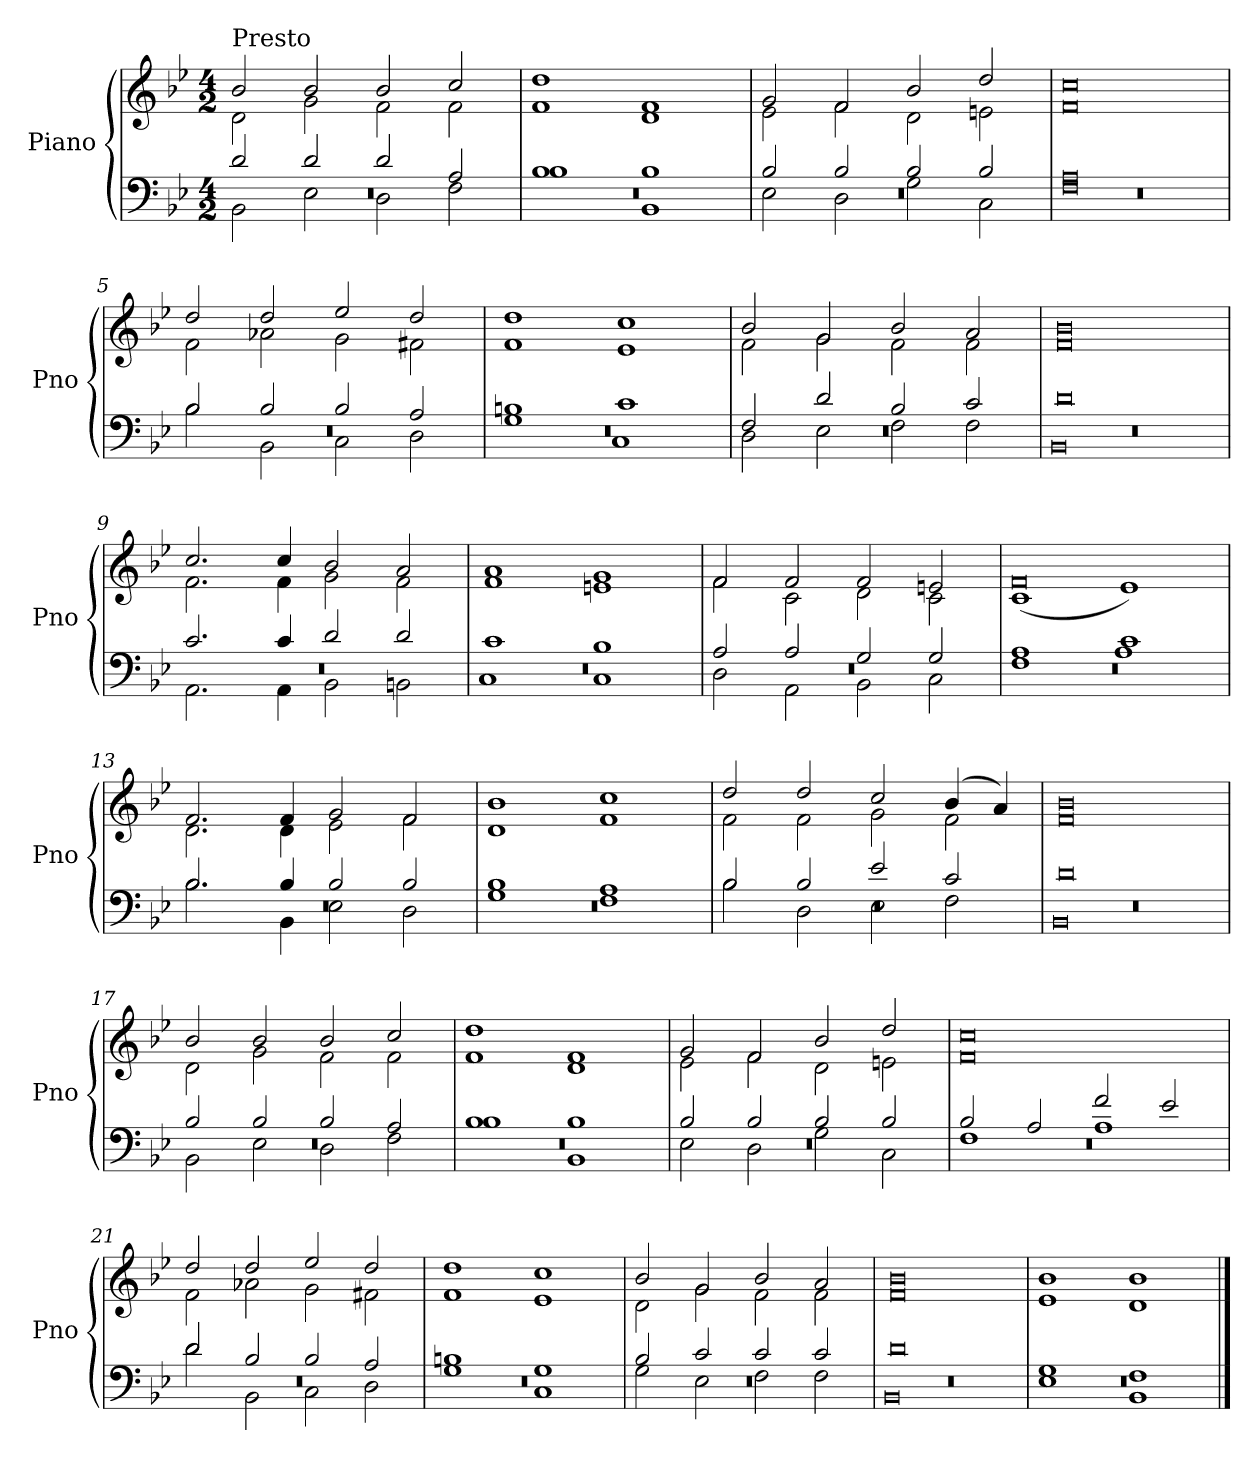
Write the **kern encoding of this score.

**kern	**kern
*part1	*part1
*staff2	*staff1
*I"Piano	*
*I'Pno	*
*clefF4	*clefG2
*k[b-e-]	*k[b-e-]
*B-:	*B-:
*M4/2	*M4/2
=1	=1
*^	*^
*	*^	*	*
!	!	!	!LO:TX:a:t=Presto	!
0r	2d/	2BB-\	2b-/	2d\
.	2d/	2E-\	2b-/	2g\
.	2d/	2D\	2b-/	2f\
.	2A/	2F\	2cc/	2f\
=2	=2	=2	=2	=2
0r	1B-	1B-	1dd	1f
.	1B-	1BB-	1f	1d
=3	=3	=3	=3	=3
0r	2B-/	2E-\	2g/	2e-\
.	2B-/	2D\	2f/	2f\
.	2B-/	2G\	2b-/	2d\
.	2B-/	2C\	2dd/	2en\
=4	=4	=4	=4	=4
0r	0A	0F	0cc	0f
=5	=5	=5	=5	=5
0r	2B-/	2B-\	2dd/	2f\
.	2B-/	2BB-\	2dd/	2a-X\
.	2B-/	2C\	2ee-/	2g\
.	2A/	2D\	2dd/	2f#X\
=6	=6	=6	=6	=6
0r	1Bn	1G	1dd	1f
.	1c	1C	1cc	1e-
=7	=7	=7	=7	=7
0r	2F/	2D\	2b-/	2f\
.	2d/	2E-\	2g/	2g\
.	2B-/	2F\	2b-/	2f\
.	2c/	2F\	2a/	2f\
=8	=8	=8	=8	=8
0r	0d	0BB-	0b-	0f
!!LO:LB:g=z	!!
=9	=9	=9	=9	=9
0r	2.c/	2.AA\	2.cc/	2.f\
.	4c/	4AA\	4cc/	4f\
.	2d/	2BB-\	2b-/	2g\
.	2d/	2BBn\	2a/	2f\
=10	=10	=10	=10	=10
0r	1c	1C	1a	1f
.	1B-	1C	1g	1en
=11	=11	=11	=11	=11
0r	2A/	2D\	2f/	2f\
.	2A/	2AA\	2f/	2c\
.	2G/	2BB-\	2f/	2d\
.	2G/	2C\	2en/	2c\
=12	=12	=12	=12	=12
0r	1A	1F	0f	(1c
.	1c	1A	.	1e-)
=13	=13	=13	=13	=13
0r	2.B-/	2.B-\	2.f/	2.d\
.	4B-/	4BB-\	4f/	4d\
.	2B-/	2E-\	2g/	2e-\
.	2B-/	2D\	2f/	2f\
=14	=14	=14	=14	=14
0r	1B-	1G	1b-	1d
.	1A	1F	1cc	1f
=15	=15	=15	=15	=15
0r	2B-/	2B-\	2dd/	2f\
.	2B-/	2D\	2dd/	2f\
.	2e-/	2E-\	2cc/	2g\
.	2c/	2F\	(4b-/	2f\
.	.	.	4a/)	.
!!LO:LB:g=z	!!
=16	=16	=16	=16	=16
0r	0d	0BB-	0b-	0f
=17	=17	=17	=17	=17
0r	2B-/	2BB-\	2b-/	2d\
.	2B-/	2E-\	2b-/	2g\
.	2B-/	2D\	2b-/	2f\
.	2A/	2F\	2cc/	2f\
=18	=18	=18	=18	=18
0r	1B-	1B-	1dd	1f
.	1B-	1BB-	1f	1d
=19	=19	=19	=19	=19
0r	2B-/	2E-\	2g/	2e-\
.	2B-/	2D\	2f/	2f\
.	2B-/	2G\	2b-/	2d\
.	2B-/	2C\	2dd/	2en\
=20	=20	=20	=20	=20
0r	2B-/	1F	0cc	0f
.	2A/	.	.	.
.	2f/	1A	.	.
.	2e-/	.	.	.
=21	=21	=21	=21	=21
0r	2d/	2d\	2dd/	2f\
.	2B-/	2BB-\	2dd/	2a-X\
.	2B-/	2C\	2ee-/	2g\
.	2A/	2D\	2dd/	2f#X\
=22	=22	=22	=22	=22
0r	1Bn	1G	1dd	1f
.	1G	1C	1cc	1e-
!!LO:LB:g=z	!!
=23	=23	=23	=23	=23
0r	2B-/	2G\	2b-/	2d\
.	2c/	2E-\	2g/	2g\
.	2c/	2F\	2b-/	2f\
.	2c/	2F\	2a/	2f\
=24	=24	=24	=24	=24
0r	0d	0BB-	0b-	0f
=25	=25	=25	=25	=25
0r	1G	1E-	1b-	1e-
.	1F	1BB-	1b-	1d
*v	*v	*v	*	*
*	*v	*v
==	==
*-	*-
